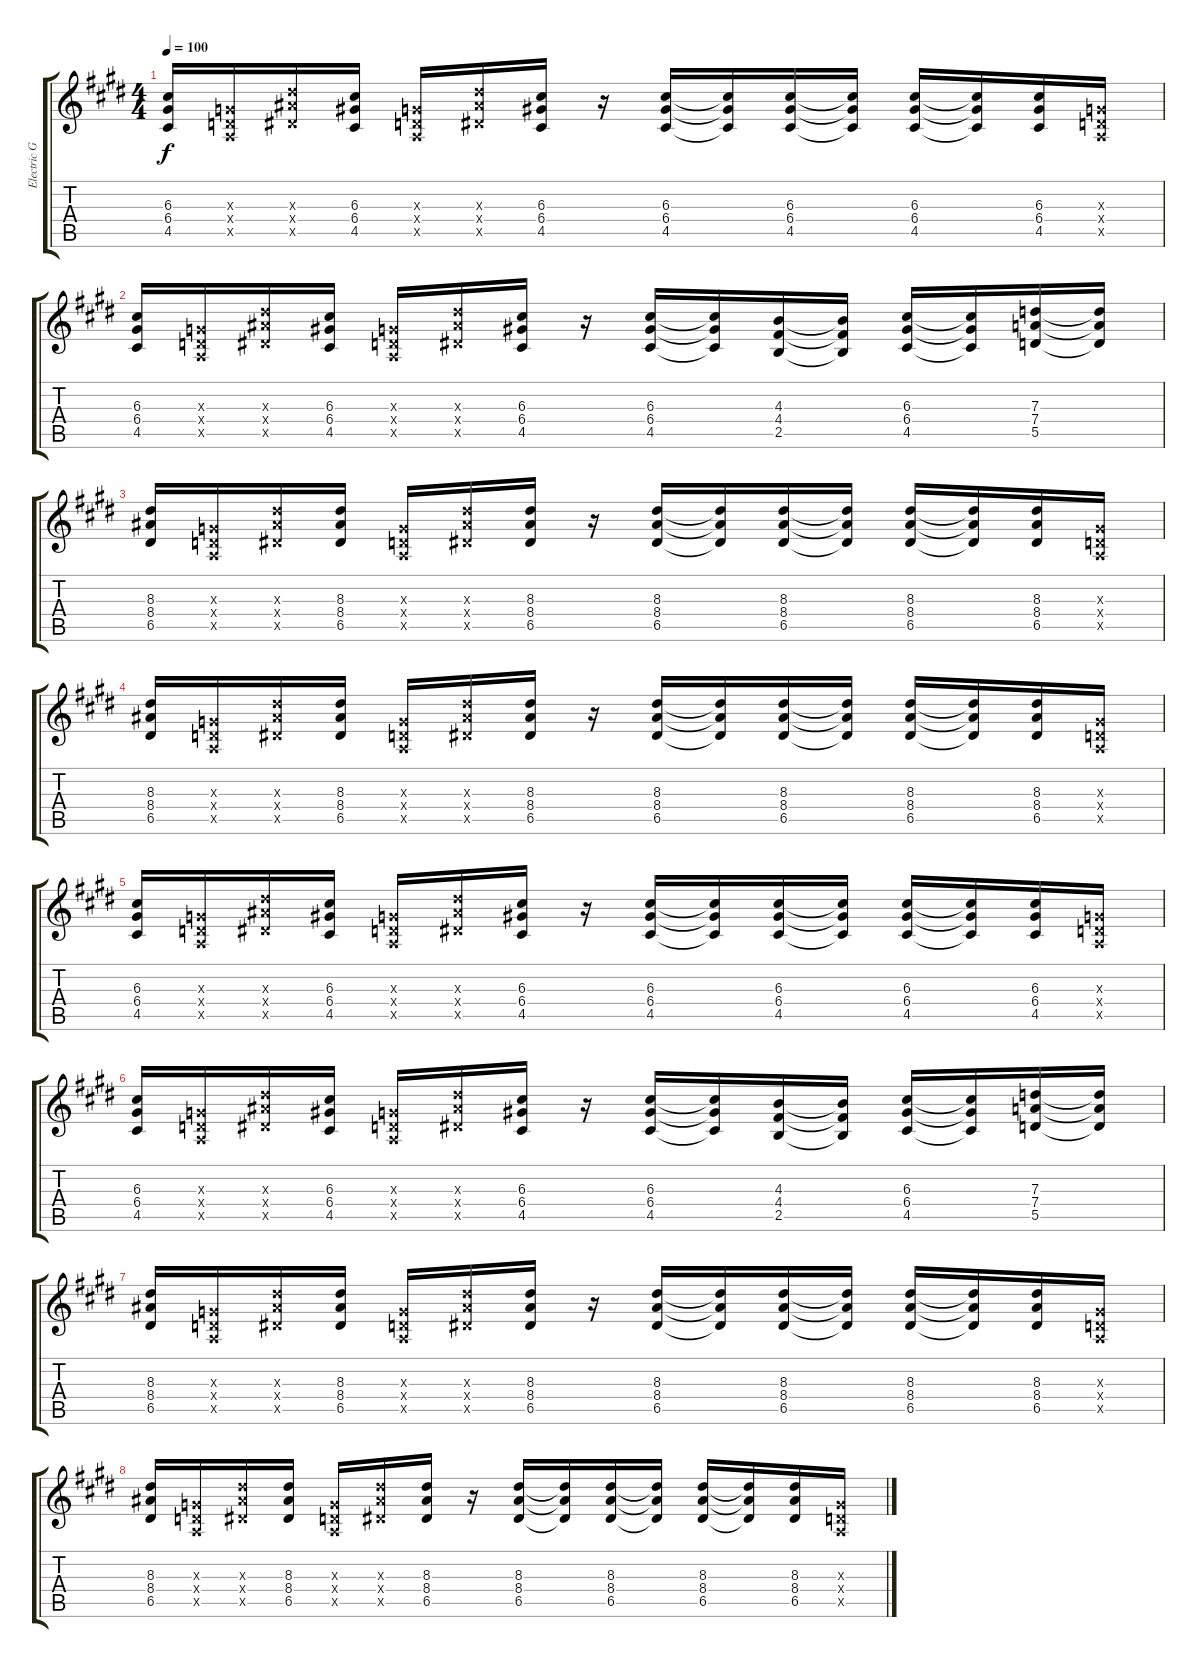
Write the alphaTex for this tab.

\track ("Electric Guitar" "Electric G") {instrument distortionguitar}
\staff {score tabs}
\tuning (E4 B3 G3 D3 A2 E2) {hide}
\ts (4 4)
\tempo 100
\clef g2
\ks e
(6.3 6.4 4.5).16{dy f} (0.3{x} 0.4{x} 0.5{x}).16 (8.3{x} 8.4{x} 6.5{x}).16 (6.3 6.4 4.5).16 (0.3{x} 0.4{x} 0.5{x}).16 (8.3{x} 8.4{x} 6.5{x}).16 (6.3 6.4 4.5).16 r.16 (6.3 6.4 4.5).16 (6.3{t} 6.4{t} 4.5{t}).16 (6.3 6.4 4.5).16 (6.3{t} 6.4{t} 4.5{t}).16 (6.3 6.4 4.5).16 (6.3{t} 6.4{t} 4.5{t}).16 (6.3 6.4 4.5).16 (0.3{x} 0.4{x} 0.5{x}).16 |
(6.3 6.4 4.5).16 (0.3{x} 0.4{x} 0.5{x}).16 (8.3{x} 8.4{x} 6.5{x}).16 (6.3 6.4 4.5).16 (0.3{x} 0.4{x} 0.5{x}).16 (8.3{x} 8.4{x} 6.5{x}).16 (6.3 6.4 4.5).16 r.16 (6.3 6.4 4.5).16 (6.3{t} 6.4{t} 4.5{t}).16 (4.3 4.4 2.5).16 (4.3{t} 4.4{t} 2.5{t}).16 (6.3 6.4 4.5).16 (6.3{t} 6.4{t} 4.5{t}).16 (7.3 7.4 5.5).16 (7.3{t} 7.4{t} 5.5{t}).16 |
(8.3 8.4 6.5).16 (0.3{x} 0.4{x} 0.5{x}).16 (8.3{x} 8.4{x} 6.5{x}).16 (8.3 8.4 6.5).16 (0.3{x} 0.4{x} 0.5{x}).16 (8.3{x} 8.4{x} 6.5{x}).16 (8.3 8.4 6.5).16 r.16 (8.3 8.4 6.5).16 (8.3{t} 8.4{t} 6.5{t}).16 (8.3 8.4 6.5).16 (8.3{t} 8.4{t} 6.5{t}).16 (8.3 8.4 6.5).16 (8.3{t} 8.4{t} 6.5{t}).16 (8.3 8.4 6.5).16 (0.3{x} 0.4{x} 0.5{x}).16 |
(8.3 8.4 6.5).16 (0.3{x} 0.4{x} 0.5{x}).16 (8.3{x} 8.4{x} 6.5{x}).16 (8.3 8.4 6.5).16 (0.3{x} 0.4{x} 0.5{x}).16 (8.3{x} 8.4{x} 6.5{x}).16 (8.3 8.4 6.5).16 r.16 (8.3 8.4 6.5).16 (8.3{t} 8.4{t} 6.5{t}).16 (8.3 8.4 6.5).16 (8.3{t} 8.4{t} 6.5{t}).16 (8.3 8.4 6.5).16 (8.3{t} 8.4{t} 6.5{t}).16 (8.3 8.4 6.5).16 (0.3{x} 0.4{x} 0.5{x}).16 |
(6.3 6.4 4.5).16 (0.3{x} 0.4{x} 0.5{x}).16 (8.3{x} 8.4{x} 6.5{x}).16 (6.3 6.4 4.5).16 (0.3{x} 0.4{x} 0.5{x}).16 (8.3{x} 8.4{x} 6.5{x}).16 (6.3 6.4 4.5).16 r.16 (6.3 6.4 4.5).16 (6.3{t} 6.4{t} 4.5{t}).16 (6.3 6.4 4.5).16 (6.3{t} 6.4{t} 4.5{t}).16 (6.3 6.4 4.5).16 (6.3{t} 6.4{t} 4.5{t}).16 (6.3 6.4 4.5).16 (0.3{x} 0.4{x} 0.5{x}).16 |
(6.3 6.4 4.5).16 (0.3{x} 0.4{x} 0.5{x}).16 (8.3{x} 8.4{x} 6.5{x}).16 (6.3 6.4 4.5).16 (0.3{x} 0.4{x} 0.5{x}).16 (8.3{x} 8.4{x} 6.5{x}).16 (6.3 6.4 4.5).16 r.16 (6.3 6.4 4.5).16 (6.3{t} 6.4{t} 4.5{t}).16 (4.3 4.4 2.5).16 (4.3{t} 4.4{t} 2.5{t}).16 (6.3 6.4 4.5).16 (6.3{t} 6.4{t} 4.5{t}).16 (7.3 7.4 5.5).16 (7.3{t} 7.4{t} 5.5{t}).16 |
(8.3 8.4 6.5).16 (0.3{x} 0.4{x} 0.5{x}).16 (8.3{x} 8.4{x} 6.5{x}).16 (8.3 8.4 6.5).16 (0.3{x} 0.4{x} 0.5{x}).16 (8.3{x} 8.4{x} 6.5{x}).16 (8.3 8.4 6.5).16 r.16 (8.3 8.4 6.5).16 (8.3{t} 8.4{t} 6.5{t}).16 (8.3 8.4 6.5).16 (8.3{t} 8.4{t} 6.5{t}).16 (8.3 8.4 6.5).16 (8.3{t} 8.4{t} 6.5{t}).16 (8.3 8.4 6.5).16 (0.3{x} 0.4{x} 0.5{x}).16 |
(8.3 8.4 6.5).16 (0.3{x} 0.4{x} 0.5{x}).16 (8.3{x} 8.4{x} 6.5{x}).16 (8.3 8.4 6.5).16 (0.3{x} 0.4{x} 0.5{x}).16 (8.3{x} 8.4{x} 6.5{x}).16 (8.3 8.4 6.5).16 r.16 (8.3 8.4 6.5).16 (8.3{t} 8.4{t} 6.5{t}).16 (8.3 8.4 6.5).16 (8.3{t} 8.4{t} 6.5{t}).16 (8.3 8.4 6.5).16 (8.3{t} 8.4{t} 6.5{t}).16 (8.3 8.4 6.5).16 (0.3{x} 0.4{x} 0.5{x}).16
